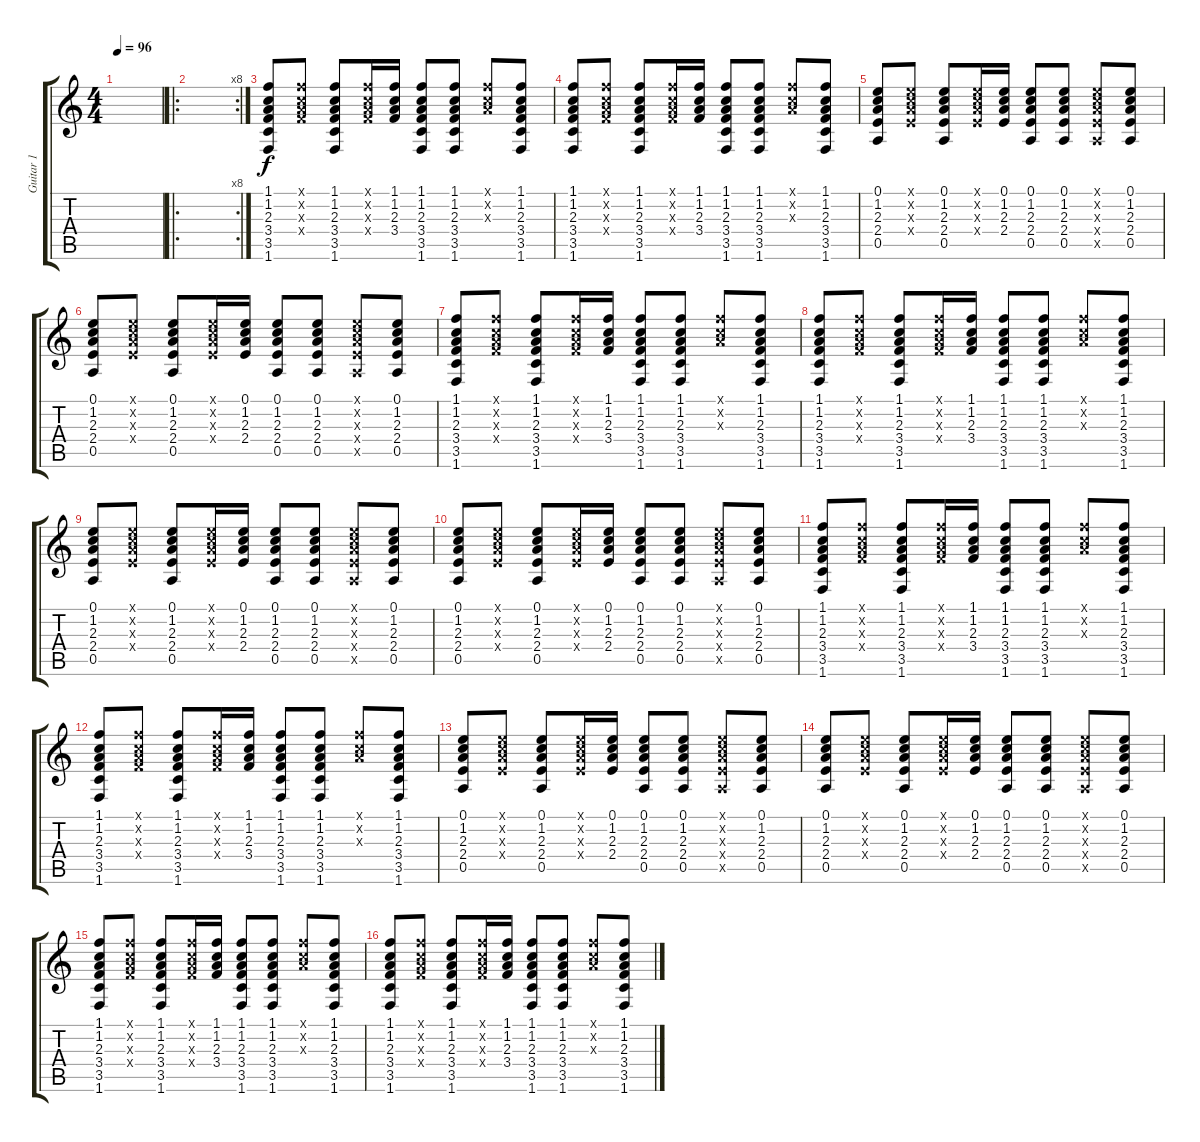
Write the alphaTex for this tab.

\track ("Guitar 1" "Guitar 1") {instrument acousticguitarsteel}
\staff {score tabs}
\tuning (E4 B3 G3 D3 A2 E2) {hide}
\ts (4 4)
\tempo 96
\clef g2
\ks c
|
\ro
\rc 8
|
(1.1 1.2 2.3 3.4 3.5 1.6).8 (1.1{x} 1.2{x} 2.3{x} 3.4{x}).8 (1.1 1.2 2.3 3.4 3.5 1.6).8 (1.1{x} 1.2{x} 2.3{x} 3.4{x}).16 (1.1 1.2 2.3 3.4).16 (1.1 1.2 2.3 3.4 3.5 1.6).8 (1.1 1.2 2.3 3.4 3.5 1.6).8 (1.1{x} 1.2{x} 2.3{x}).8 (1.1 1.2 2.3 3.4 3.5 1.6).8 |
(1.1 1.2 2.3 3.4 3.5 1.6).8 (1.1{x} 1.2{x} 2.3{x} 3.4{x}).8 (1.1 1.2 2.3 3.4 3.5 1.6).8 (1.1{x} 1.2{x} 2.3{x} 3.4{x}).16 (1.1 1.2 2.3 3.4).16 (1.1 1.2 2.3 3.4 3.5 1.6).8 (1.1 1.2 2.3 3.4 3.5 1.6).8 (1.1{x} 1.2{x} 2.3{x}).8 (1.1 1.2 2.3 3.4 3.5 1.6).8 |
(0.1 1.2 2.3 2.4 0.5).8 (0.1{x} 1.2{x} 2.3{x} 2.4{x}).8 (0.1 1.2 2.3 2.4 0.5).8 (0.1{x} 1.2{x} 2.3{x} 2.4{x}).16 (0.1 1.2 2.3 2.4).16 (0.1 1.2 2.3 2.4 0.5).8 (0.1 1.2 2.3 2.4 0.5).8 (0.1{x} 1.2{x} 2.3{x} 2.4{x} 0.5{x}).8 (0.1 1.2 2.3 2.4 0.5).8 |
(0.1 1.2 2.3 2.4 0.5).8 (0.1{x} 1.2{x} 2.3{x} 2.4{x}).8 (0.1 1.2 2.3 2.4 0.5).8 (0.1{x} 1.2{x} 2.3{x} 2.4{x}).16 (0.1 1.2 2.3 2.4).16 (0.1 1.2 2.3 2.4 0.5).8 (0.1 1.2 2.3 2.4 0.5).8 (0.1{x} 1.2{x} 2.3{x} 2.4{x} 0.5{x}).8 (0.1 1.2 2.3 2.4 0.5).8 |
(1.1 1.2 2.3 3.4 3.5 1.6).8 (1.1{x} 1.2{x} 2.3{x} 3.4{x}).8 (1.1 1.2 2.3 3.4 3.5 1.6).8 (1.1{x} 1.2{x} 2.3{x} 3.4{x}).16 (1.1 1.2 2.3 3.4).16 (1.1 1.2 2.3 3.4 3.5 1.6).8 (1.1 1.2 2.3 3.4 3.5 1.6).8 (1.1{x} 1.2{x} 2.3{x}).8 (1.1 1.2 2.3 3.4 3.5 1.6).8 |
(1.1 1.2 2.3 3.4 3.5 1.6).8 (1.1{x} 1.2{x} 2.3{x} 3.4{x}).8 (1.1 1.2 2.3 3.4 3.5 1.6).8 (1.1{x} 1.2{x} 2.3{x} 3.4{x}).16 (1.1 1.2 2.3 3.4).16 (1.1 1.2 2.3 3.4 3.5 1.6).8 (1.1 1.2 2.3 3.4 3.5 1.6).8 (1.1{x} 1.2{x} 2.3{x}).8 (1.1 1.2 2.3 3.4 3.5 1.6).8 |
(0.1 1.2 2.3 2.4 0.5).8 (0.1{x} 1.2{x} 2.3{x} 2.4{x}).8 (0.1 1.2 2.3 2.4 0.5).8 (0.1{x} 1.2{x} 2.3{x} 2.4{x}).16 (0.1 1.2 2.3 2.4).16 (0.1 1.2 2.3 2.4 0.5).8 (0.1 1.2 2.3 2.4 0.5).8 (0.1{x} 1.2{x} 2.3{x} 2.4{x} 0.5{x}).8 (0.1 1.2 2.3 2.4 0.5).8 |
(0.1 1.2 2.3 2.4 0.5).8 (0.1{x} 1.2{x} 2.3{x} 2.4{x}).8 (0.1 1.2 2.3 2.4 0.5).8 (0.1{x} 1.2{x} 2.3{x} 2.4{x}).16 (0.1 1.2 2.3 2.4).16 (0.1 1.2 2.3 2.4 0.5).8 (0.1 1.2 2.3 2.4 0.5).8 (0.1{x} 1.2{x} 2.3{x} 2.4{x} 0.5{x}).8 (0.1 1.2 2.3 2.4 0.5).8 |
(1.1 1.2 2.3 3.4 3.5 1.6).8 (1.1{x} 1.2{x} 2.3{x} 3.4{x}).8 (1.1 1.2 2.3 3.4 3.5 1.6).8 (1.1{x} 1.2{x} 2.3{x} 3.4{x}).16 (1.1 1.2 2.3 3.4).16 (1.1 1.2 2.3 3.4 3.5 1.6).8 (1.1 1.2 2.3 3.4 3.5 1.6).8 (1.1{x} 1.2{x} 2.3{x}).8 (1.1 1.2 2.3 3.4 3.5 1.6).8 |
(1.1 1.2 2.3 3.4 3.5 1.6).8 (1.1{x} 1.2{x} 2.3{x} 3.4{x}).8 (1.1 1.2 2.3 3.4 3.5 1.6).8 (1.1{x} 1.2{x} 2.3{x} 3.4{x}).16 (1.1 1.2 2.3 3.4).16 (1.1 1.2 2.3 3.4 3.5 1.6).8 (1.1 1.2 2.3 3.4 3.5 1.6).8 (1.1{x} 1.2{x} 2.3{x}).8 (1.1 1.2 2.3 3.4 3.5 1.6).8 |
(0.1 1.2 2.3 2.4 0.5).8 (0.1{x} 1.2{x} 2.3{x} 2.4{x}).8 (0.1 1.2 2.3 2.4 0.5).8 (0.1{x} 1.2{x} 2.3{x} 2.4{x}).16 (0.1 1.2 2.3 2.4).16 (0.1 1.2 2.3 2.4 0.5).8 (0.1 1.2 2.3 2.4 0.5).8 (0.1{x} 1.2{x} 2.3{x} 2.4{x} 0.5{x}).8 (0.1 1.2 2.3 2.4 0.5).8 |
(0.1 1.2 2.3 2.4 0.5).8 (0.1{x} 1.2{x} 2.3{x} 2.4{x}).8 (0.1 1.2 2.3 2.4 0.5).8 (0.1{x} 1.2{x} 2.3{x} 2.4{x}).16 (0.1 1.2 2.3 2.4).16 (0.1 1.2 2.3 2.4 0.5).8 (0.1 1.2 2.3 2.4 0.5).8 (0.1{x} 1.2{x} 2.3{x} 2.4{x} 0.5{x}).8 (0.1 1.2 2.3 2.4 0.5).8 |
(1.1 1.2 2.3 3.4 3.5 1.6).8 (1.1{x} 1.2{x} 2.3{x} 3.4{x}).8 (1.1 1.2 2.3 3.4 3.5 1.6).8 (1.1{x} 1.2{x} 2.3{x} 3.4{x}).16 (1.1 1.2 2.3 3.4).16 (1.1 1.2 2.3 3.4 3.5 1.6).8 (1.1 1.2 2.3 3.4 3.5 1.6).8 (1.1{x} 1.2{x} 2.3{x}).8 (1.1 1.2 2.3 3.4 3.5 1.6).8 |
(1.1 1.2 2.3 3.4 3.5 1.6).8 (1.1{x} 1.2{x} 2.3{x} 3.4{x}).8 (1.1 1.2 2.3 3.4 3.5 1.6).8 (1.1{x} 1.2{x} 2.3{x} 3.4{x}).16 (1.1 1.2 2.3 3.4).16 (1.1 1.2 2.3 3.4 3.5 1.6).8 (1.1 1.2 2.3 3.4 3.5 1.6).8 (1.1{x} 1.2{x} 2.3{x}).8 (1.1 1.2 2.3 3.4 3.5 1.6).8
